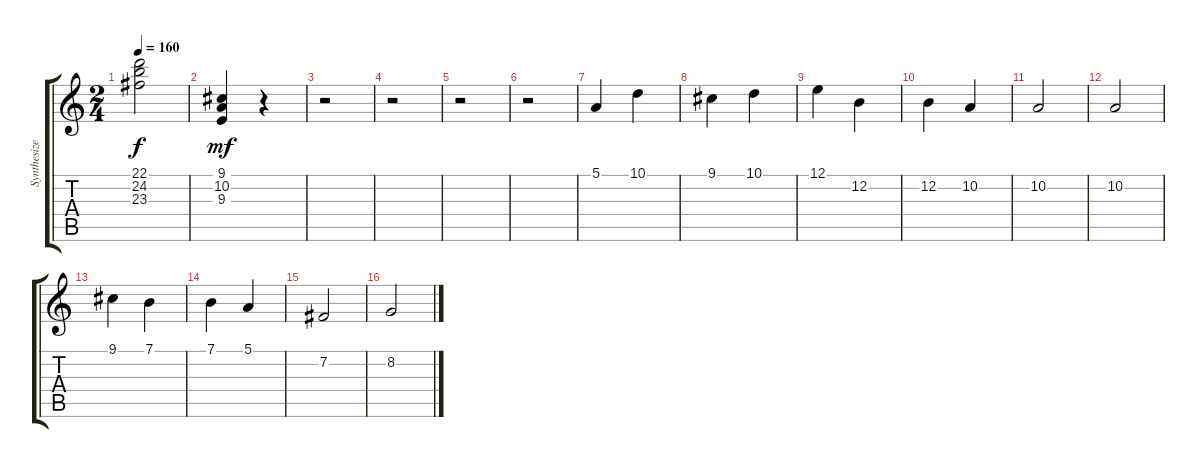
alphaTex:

\track ("Synthesizer(strings)" "Synthesize") {instrument stringensemble1}
\staff {score tabs}
\tuning (E4 B3 G3 D3 A2 E2) {hide}
\ts (2 4)
\tempo 160
\clef g2
\ks c
(22.1{t} 24.2{t} 23.3{t}).2{dy f} |
(9.1 10.2 9.3).4{dy mf} r.4 |
r.2 |
r.2 |
r.2 |
r.2 |
5.1.4{volume 10} 10.1.4 |
9.1.4 10.1.4 |
12.1.4 12.2.4 |
12.2.4 10.2.4 |
10.2.2 |
10.2.2{volume 8} |
9.1.4 7.1.4 |
7.1.4 5.1.4 |
7.2.2{volume 9} |
8.2.2
